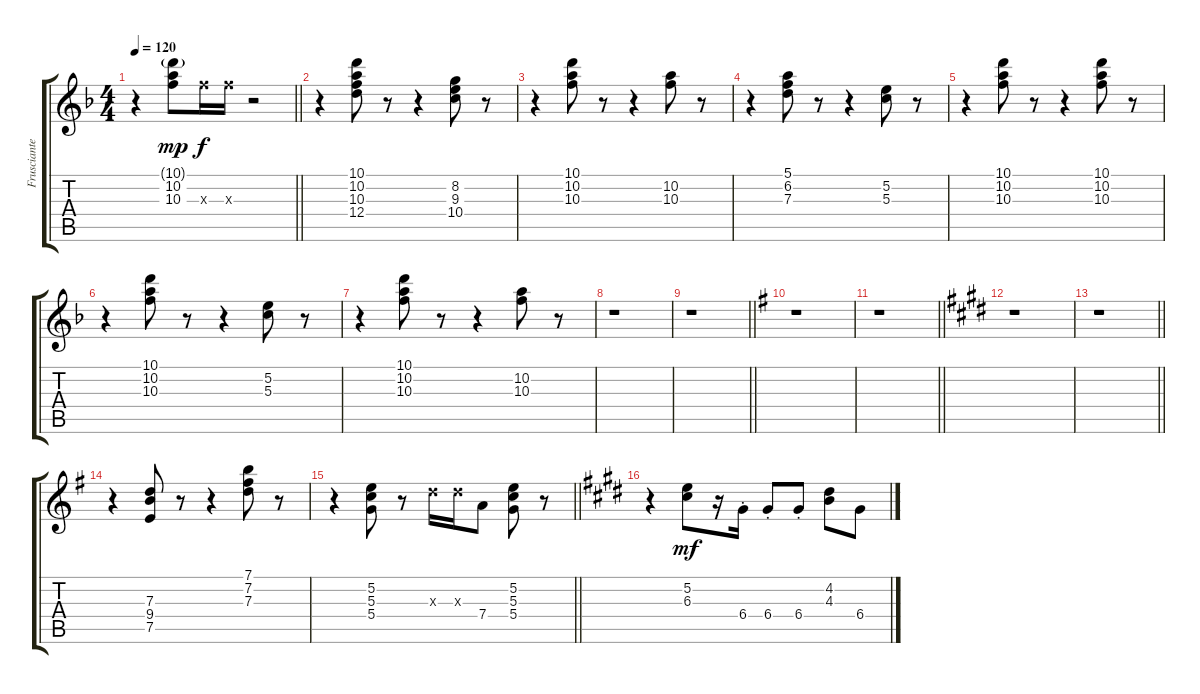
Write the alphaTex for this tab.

\track ("Frusciante Clean" "Frusciante") {instrument electricguitarclean}
\staff {score tabs}
\tuning (E4 B3 G3 D3 A2 E2) {hide}
\ts (4 4)
\tempo 120
\clef g2
\barLineRight lightlight
\ks f
r.4{dy f} (10.1{g} 10.2 10.3).8{dy mp} 10.3{x}.16{dy f} 10.3{x}.16 r.2 |
r.4 (10.1 10.2 10.3 12.4).8 r.8 r.4 (8.2 9.3 10.4).8 r.8 |
r.4 (10.1 10.2 10.3).8 r.8 r.4 (10.2 10.3).8 r.8 |
r.4 (5.1 6.2 7.3).8 r.8 r.4 (5.2 5.3).8 r.8 |
r.4 (10.1 10.2 10.3).8 r.8 r.4 (10.1 10.2 10.3).8 r.8 |
r.4 (10.1 10.2 10.3).8 r.8 r.4 (5.2 5.3).8 r.8 |
r.4 (10.1 10.2 10.3).8 r.8 r.4 (10.2 10.3).8 r.8 |
r.1 |
\barLineRight lightlight
r.1 |
\section ("" " ")
\ks g
r.1 |
\barLineRight lightlight
r.1 |
\ks e
r.1 |
\barLineRight lightlight
\ks c#minor
r.1 |
\ks g
r.4 (7.3 9.4 7.5).8 r.8 r.4 (7.1 7.2 7.3).8 r.8 |
\barLineRight lightlight
r.4 (5.2 5.3 5.4).8 r.8 7.3{x}.16 7.3{x}.16 7.4.8 (5.2 5.3 5.4).8 r.8 |
\ks e
r.4 (5.2 6.3).8{dy mf} r.16 6.4{st}.16 6.4{st}.8 6.4{st}.8 (4.2 4.3).8 6.4.8
